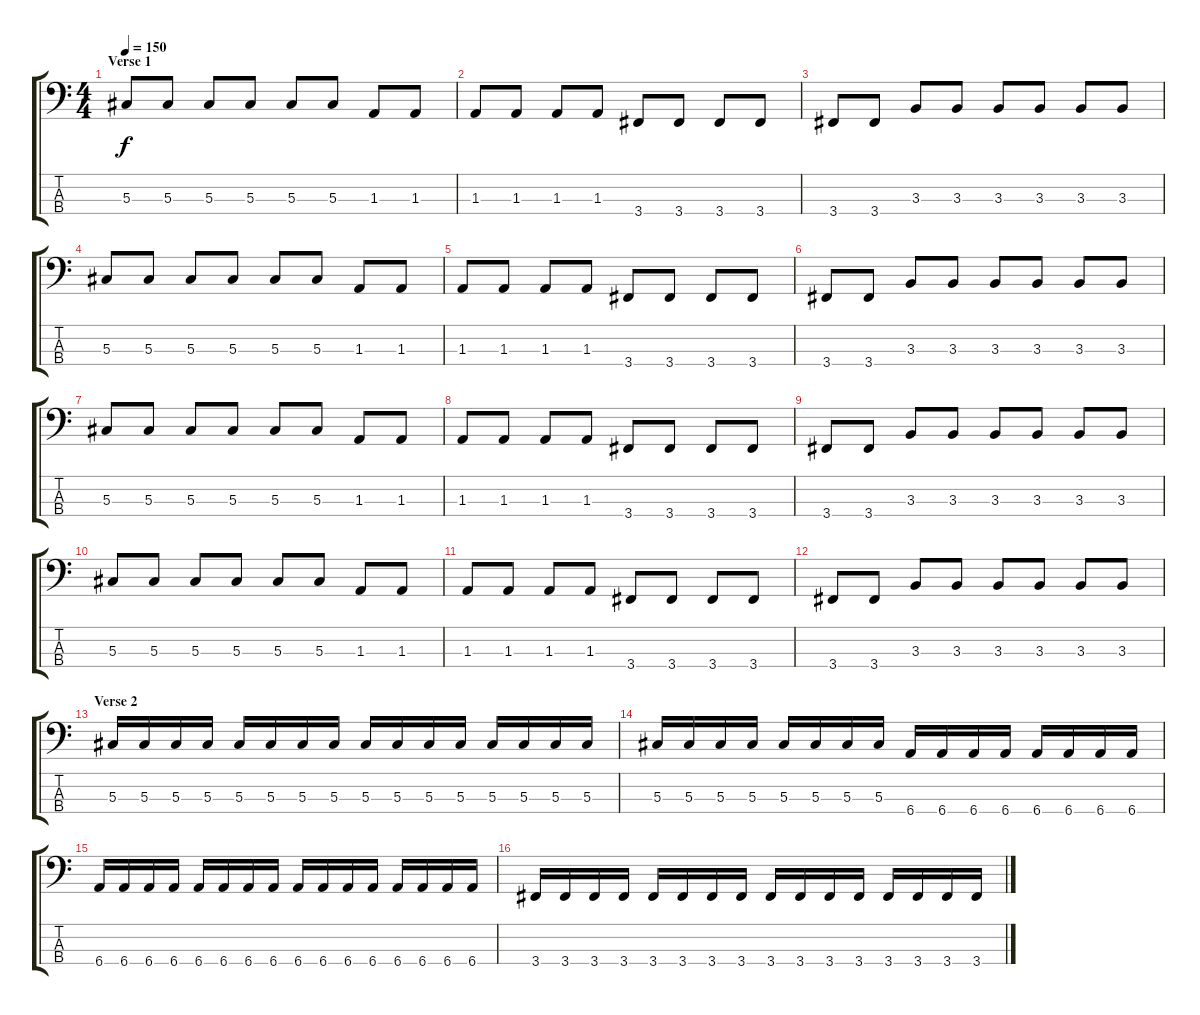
\track "" {instrument electricbasspick}
\staff {score tabs}
\tuning (Gb2 Db2 Ab1 Eb1) {hide}
\ts (4 4)
\section ("" "Verse 1")
\tempo 150
\clef f4
\ks c
5.3.8{dy f} 5.3.8 5.3.8 5.3.8 5.3.8 5.3.8 1.3.8 1.3.8 |
1.3.8 1.3.8 1.3.8 1.3.8 3.4.8 3.4.8 3.4.8 3.4.8 |
3.4.8 3.4.8 3.3.8 3.3.8 3.3.8 3.3.8 3.3.8 3.3.8 |
5.3.8 5.3.8 5.3.8 5.3.8 5.3.8 5.3.8 1.3.8 1.3.8 |
1.3.8 1.3.8 1.3.8 1.3.8 3.4.8 3.4.8 3.4.8 3.4.8 |
3.4.8 3.4.8 3.3.8 3.3.8 3.3.8 3.3.8 3.3.8 3.3.8 |
5.3.8 5.3.8 5.3.8 5.3.8 5.3.8 5.3.8 1.3.8 1.3.8 |
1.3.8 1.3.8 1.3.8 1.3.8 3.4.8 3.4.8 3.4.8 3.4.8 |
3.4.8 3.4.8 3.3.8 3.3.8 3.3.8 3.3.8 3.3.8 3.3.8 |
5.3.8 5.3.8 5.3.8 5.3.8 5.3.8 5.3.8 1.3.8 1.3.8 |
1.3.8 1.3.8 1.3.8 1.3.8 3.4.8 3.4.8 3.4.8 3.4.8 |
3.4.8 3.4.8 3.3.8 3.3.8 3.3.8 3.3.8 3.3.8 3.3.8 |
\section ("" "Verse 2")
5.3.16 5.3.16 5.3.16 5.3.16 5.3.16 5.3.16 5.3.16 5.3.16 5.3.16 5.3.16 5.3.16 5.3.16 5.3.16 5.3.16 5.3.16 5.3.16 |
5.3.16 5.3.16 5.3.16 5.3.16 5.3.16 5.3.16 5.3.16 5.3.16 6.4.16 6.4.16 6.4.16 6.4.16 6.4.16 6.4.16 6.4.16 6.4.16 |
6.4.16 6.4.16 6.4.16 6.4.16 6.4.16 6.4.16 6.4.16 6.4.16 6.4.16 6.4.16 6.4.16 6.4.16 6.4.16 6.4.16 6.4.16 6.4.16 |
3.4.16 3.4.16 3.4.16 3.4.16 3.4.16 3.4.16 3.4.16 3.4.16 3.4.16 3.4.16 3.4.16 3.4.16 3.4.16 3.4.16 3.4.16 3.4.16
